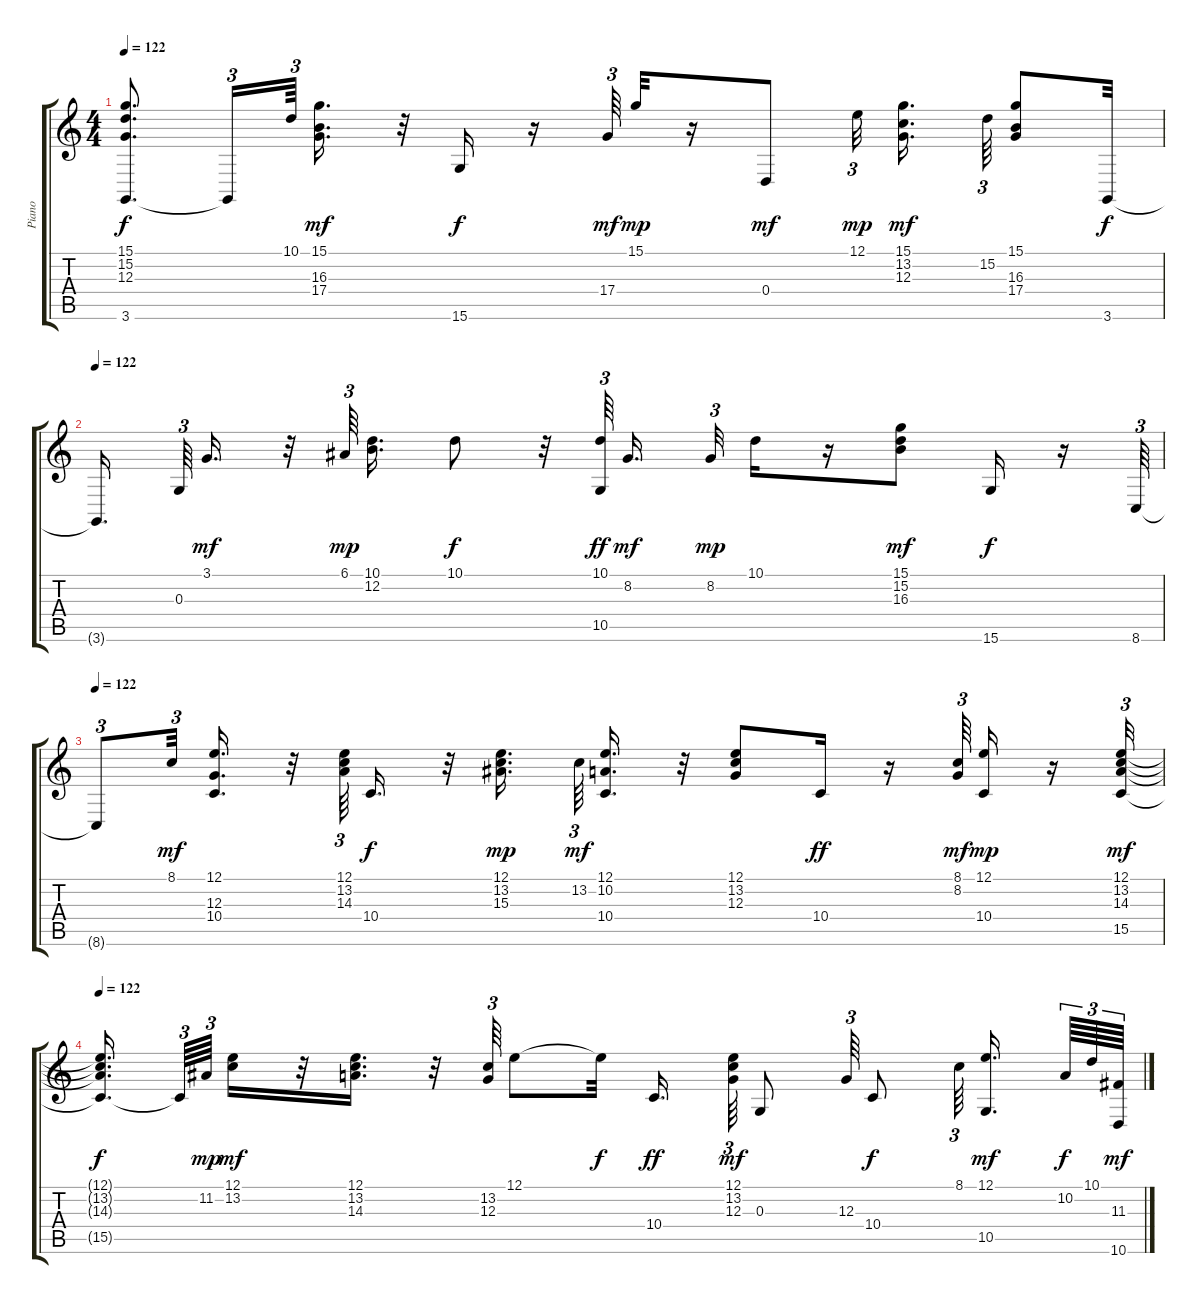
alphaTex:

\track ("Piano" "Piano") {instrument acousticgrandpiano}
\staff {score tabs}
\tuning (E4 B3 G3 D3 A2 E2) {hide}
\ts (4 4)
\tempo 122
\clef g2
\ks c
(15.1{t} 15.2{t} 12.3{t} 3.6{t}).8{d dy f} 3.6{t}.16{tu (3 2)} 10.1.64{tu (3 2)} (15.1 16.3 17.4).16{d dy mf} r.32 15.6.16{dy f} r.16 17.4.64{tu (3 2) dy mf} 15.1.32{dy mp} r.16 0.4.8{dy mf} 12.1.32{tu (3 2) dy mp} (15.1 13.2 12.3).16{d dy mf} 15.2.64{tu (3 2)} (15.1 16.3 17.4).8 3.6.32{dy f} |
\tempo 122
3.6{t}.16{d} 0.3.64{tu (3 2)} 3.1.16{d dy mf} r.32 6.1.64{tu (3 2) dy mp} (10.1 12.2).16{d} 10.1.8{dy f} r.32 (10.1 10.5).64{tu (3 2) dy ff} 8.2.16{d dy mf} 8.2.32{tu (3 2) dy mp} 10.1.16 r.16 (15.1 15.2 16.3).8{dy mf} 15.6.16{dy f} r.16 8.6.64{tu (3 2)} |
\tempo 122
8.6{t}.8{tu (3 2)} 8.1.32{tu (3 2) dy mf} (12.1 12.3 10.4).16{d} r.32 (12.1 13.2 14.3).64{tu (3 2)} 10.4.16{d dy f} r.32 (12.1 13.2 15.3).16{d dy mp} 13.2.64{tu (3 2) dy mf} (12.1 10.2 10.4).16{d} r.32 (12.1 13.2 12.3).8 10.4.16{dy ff} r.16 (8.1 8.2).64{tu (3 2) dy mf} (12.1 10.4).16{dy mp} r.16 (12.1 13.2 14.3 15.5).32{tu (3 2) dy mf} |
\tempo 122
(12.1{t} 13.2{t} 14.3{t} 15.5{t}).16{d dy f} 15.5{t}.64{tu (3 2)} 11.2.64{tu (3 2) dy mp} (12.1 13.2).16{dy mf} r.32 (12.1 13.2 14.3).16{d} r.32 (13.2 12.3).64{tu (3 2)} 12.1.8 12.1{t}.32{dy f} 10.4.16{d dy ff} (12.1 13.2 12.3).64{tu (3 2) dy mf} 0.3.8 12.3.64{tu (3 2)} 10.4.8{dy f} 8.1.64{tu (3 2)} (12.1 10.5).16{d dy mf} 10.2.64{tu (3 2) dy f} 10.1.64{tu (3 2)} (11.3 10.6).64{tu (3 2) dy mf}
